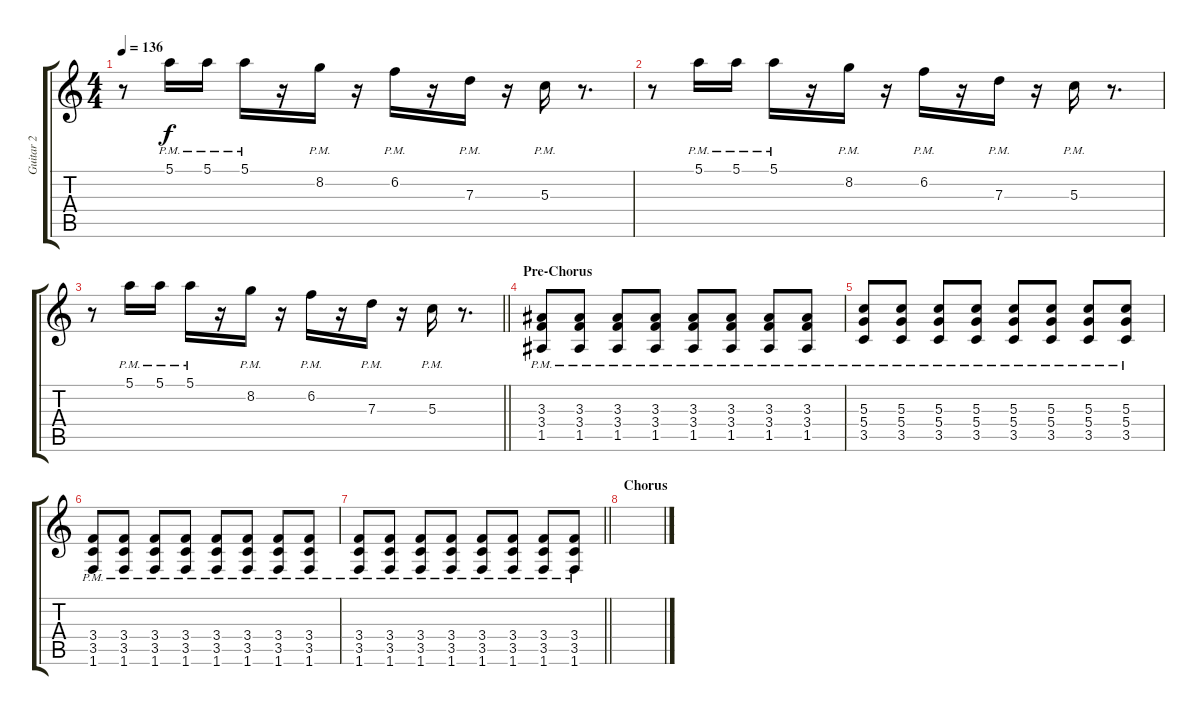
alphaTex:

\track ("Guitar 2" "Guitar 2") {instrument electricguitarmuted}
\staff {score tabs}
\tuning (E4 B3 G3 D3 A2 E2) {hide}
\ts (4 4)
\tempo 136
\clef g2
\ks c
r.8{dy f} 5.1{pm}.16 5.1{pm}.16 5.1{pm}.16 r.16 8.2{pm}.16 r.16 6.2{pm}.16 r.16 7.3{pm}.16 r.16 5.3{pm}.16 r.8{d} |
r.8 5.1{pm}.16 5.1{pm}.16 5.1{pm}.16 r.16 8.2{pm}.16 r.16 6.2{pm}.16 r.16 7.3{pm}.16 r.16 5.3{pm}.16 r.8{d} |
\barLineRight lightlight
r.8 5.1{pm}.16 5.1{pm}.16 5.1{pm}.16 r.16 8.2{pm}.16 r.16 6.2{pm}.16 r.16 7.3{pm}.16 r.16 5.3{pm}.16 r.8{d} |
\section ("" "Pre-Chorus")
(3.3{pm} 3.4{pm} 1.5{pm}).8 (3.3{pm} 3.4{pm} 1.5{pm}).8 (3.3{pm} 3.4{pm} 1.5{pm}).8 (3.3{pm} 3.4{pm} 1.5{pm}).8 (3.3{pm} 3.4{pm} 1.5{pm}).8 (3.3{pm} 3.4{pm} 1.5{pm}).8 (3.3{pm} 3.4{pm} 1.5{pm}).8 (3.3{pm} 3.4{pm} 1.5{pm}).8 |
(5.3{pm} 5.4{pm} 3.5{pm}).8 (5.3{pm} 5.4{pm} 3.5{pm}).8 (5.3{pm} 5.4{pm} 3.5{pm}).8 (5.3{pm} 5.4{pm} 3.5{pm}).8 (5.3{pm} 5.4{pm} 3.5{pm}).8 (5.3{pm} 5.4{pm} 3.5{pm}).8 (5.3{pm} 5.4{pm} 3.5{pm}).8 (5.3{pm} 5.4{pm} 3.5{pm}).8 |
(3.4{pm} 3.5{pm} 1.6{pm}).8 (3.4{pm} 3.5{pm} 1.6{pm}).8 (3.4{pm} 3.5{pm} 1.6{pm}).8 (3.4{pm} 3.5{pm} 1.6{pm}).8 (3.4{pm} 3.5{pm} 1.6{pm}).8 (3.4 3.5 1.6{pm}).8 (3.4{pm} 3.5{pm} 1.6{pm}).8 (3.4{pm} 3.5{pm} 1.6{pm}).8 |
\barLineRight lightlight
(3.4{pm} 3.5{pm} 1.6{pm}).8 (3.4{pm} 3.5{pm} 1.6{pm}).8 (3.4{pm} 3.5{pm} 1.6{pm}).8 (3.4{pm} 3.5{pm} 1.6{pm}).8 (3.4{pm} 3.5{pm} 1.6{pm}).8 (3.4{pm} 3.5{pm} 1.6{pm}).8 (3.4{pm} 3.5{pm} 1.6{pm}).8 (3.4{pm} 3.5{pm} 1.6{pm}).8 |
\section ("" "Chorus")
